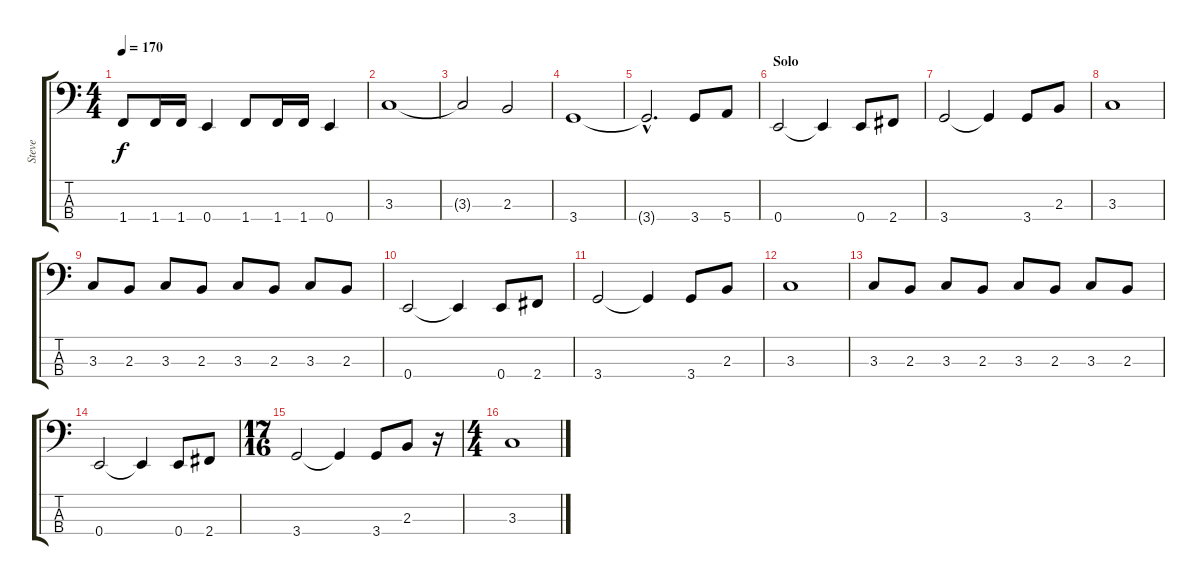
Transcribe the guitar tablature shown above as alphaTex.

\track ("Steve" "Steve") {instrument electricbassfinger}
\staff {score tabs}
\tuning (G2 D2 A1 E1) {hide}
\ts (4 4)
\tempo 170
\clef f4
\ks c
1.4.8{dy f} 1.4.16 1.4.16 0.4.4 1.4.8 1.4.16 1.4.16 0.4.4 |
3.3.1 |
3.3{t}.2 2.3.2 |
3.4.1 |
3.4{hac t}.2{d} 3.4.8 5.4.8 |
\section ("" "Solo")
0.4.2 0.4{t}.4 0.4.8 2.4.8 |
3.4.2 3.4{t}.4 3.4.8 2.3.8 |
3.3.1 |
3.3.8 2.3.8 3.3.8 2.3.8 3.3.8 2.3.8 3.3.8 2.3.8 |
0.4.2 0.4{t}.4 0.4.8 2.4.8 |
3.4.2 3.4{t}.4 3.4.8 2.3.8 |
3.3.1 |
3.3.8 2.3.8 3.3.8 2.3.8 3.3.8 2.3.8 3.3.8 2.3.8 |
0.4.2 0.4{t}.4 0.4.8 2.4.8 |
\ts (17 16)
3.4.2 3.4{t}.4 3.4.8 2.3.8 r.16 |
\ts (4 4)
3.3.1
